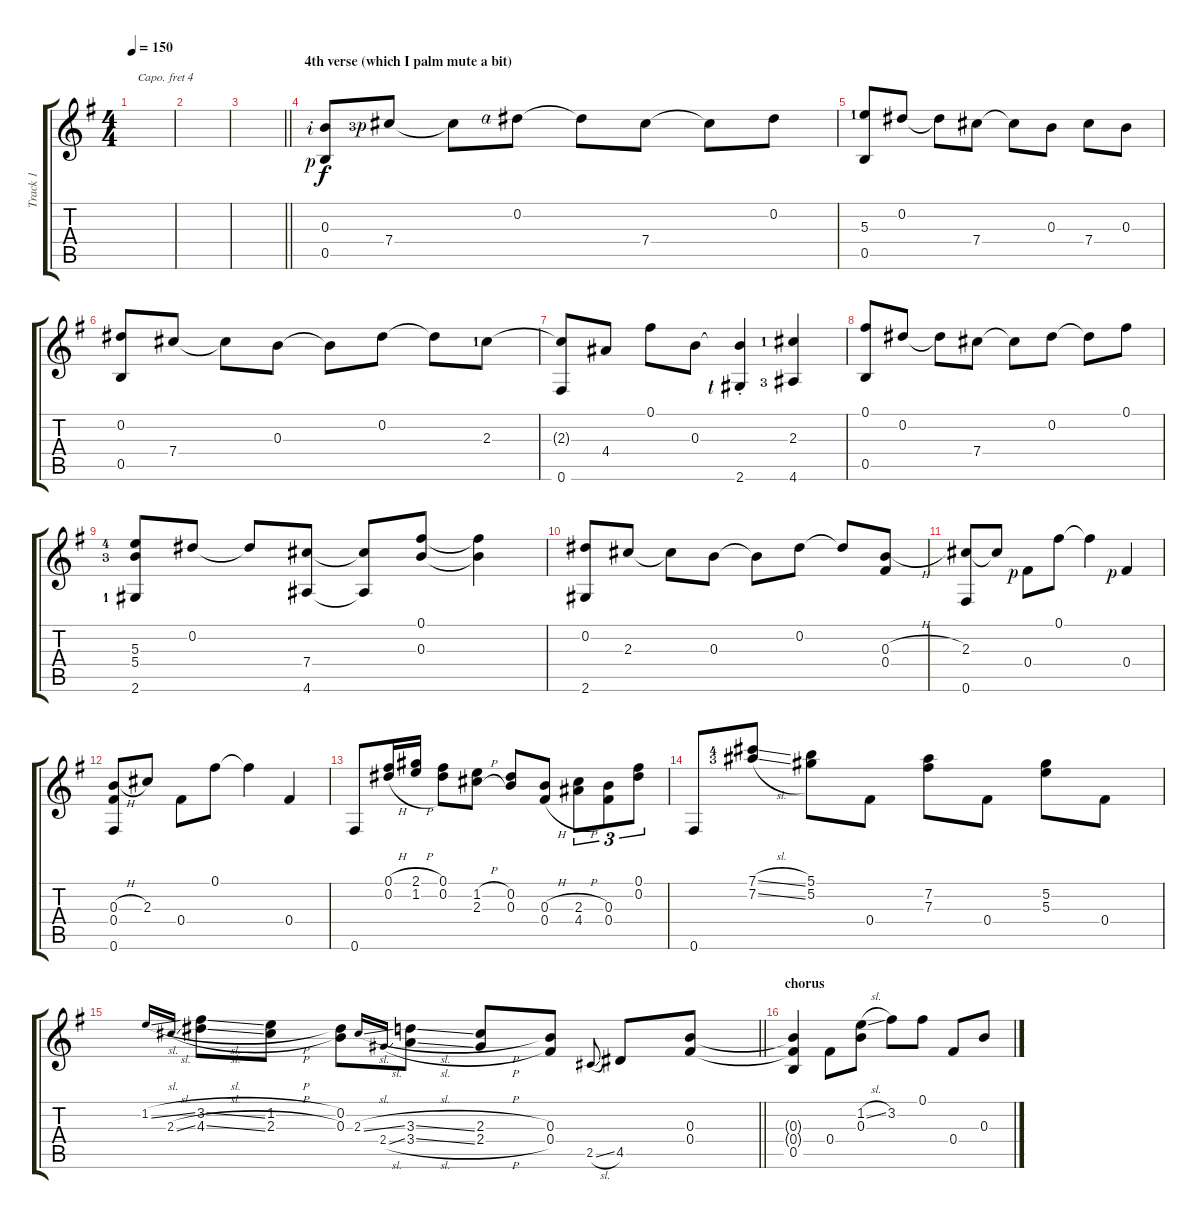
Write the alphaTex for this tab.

\track ("Track 1" "Track 1") {instrument acousticguitarsteel}
\staff {score tabs}
\capo 4
\tuning (D4 B3 G3 D3 G2 D2) {hide}
\ts (4 4)
\tempo 150
\clef g2
\ks g
|
|
\barLineRight lightlight
|
\section ("" "4th verse (which I palm mute a bit)")
(0.3{rf 2} 0.5{rf 1}).8 7.4{lf 4 rf 1}.8 7.4{t}.8 0.2{rf 4}.8 0.2{t}.8 7.4.8 7.4{t}.8 0.2.8 |
(5.3{lf 2} 0.5).8 0.2.8 0.2{t}.8 7.4.8 7.4{t}.8 0.3.8 7.4.8 0.3.8 |
(0.2 0.5).8 7.4.8 7.4{t}.8 0.3.8 0.3{t}.8 0.2.8 0.2{t}.8 2.3{lf 2}.8 |
(2.3{t} 0.6).8 4.4.8 0.1.8 0.3.8 (0.3{t} 2.6{st lf 1}).4 (2.3{lf 2} 4.6{lf 4}).4 |
(0.1 0.5).8 0.2.8 0.2{t}.8 7.4.8 7.4{t}.8 0.2.8 0.2{t}.8 0.1.8 |
(5.3{lf 5} 5.4{lf 4} 2.6{lf 2}).8 0.2.8 0.2{t}.8 (7.4 4.6).8 (7.4{t} 4.6{t}).8 (0.1 0.3).8 (0.1{t} 0.3{t}).4 |
(0.2 2.6).8 2.3.8 2.3{t}.8 0.3.8 0.3{t}.8 0.2.8 0.2{t}.8 (0.3{h} 0.4).8 |
(2.3 0.6).8 2.3{t}.8 0.4{rf 1}.8 0.1.8 0.1{t}.4 0.4{rf 1}.4 |
(0.3{h} 0.4 0.6).8 2.3.8 0.4.8 0.1.8 0.1{t}.4 0.4.4 |
0.6.8 (0.1{h} 0.2{h}).16 (2.1{h} 1.2{h}).16 (0.1 0.2).8 (1.2{h} 2.3{h}).8 (0.2 0.3).8 (0.3{h} 0.4{h}).8 (2.3{h} 4.4{h}).8{tu (3 2)} (0.3 0.4).8{tu (3 2)} (0.1 0.2).8{tu (3 2)} |
0.6.8 (7.1{sl lf 5} 7.2{sl lf 4}).8 (5.1 5.2).8 0.4.8 (7.2 7.3).8 0.4.8 (5.2 5.3).8 0.4.8 |
\barLineRight lightlight
1.2{sl}.16{gr onbeat} 2.3{sl}.16{gr onbeat} (3.2{sl} 4.3{sl}).8 (1.2{h} 2.3{h}).8 (0.2 0.3).8 2.3{sl}.16{gr onbeat} 2.4{sl}.16{gr onbeat} (3.3{sl} 3.4{sl}).8 (2.3{h} 2.4{h}).8 (0.3 0.4).8 2.5{sl}.8{gr onbeat} 4.5.8 (0.3 0.4).8 |
\section ("" "chorus")
(0.3{t} 0.4{t} 0.5).4 0.4.8 (1.2{sl} 0.3).8 3.2.8 0.1.8 0.4.8 0.3.8
